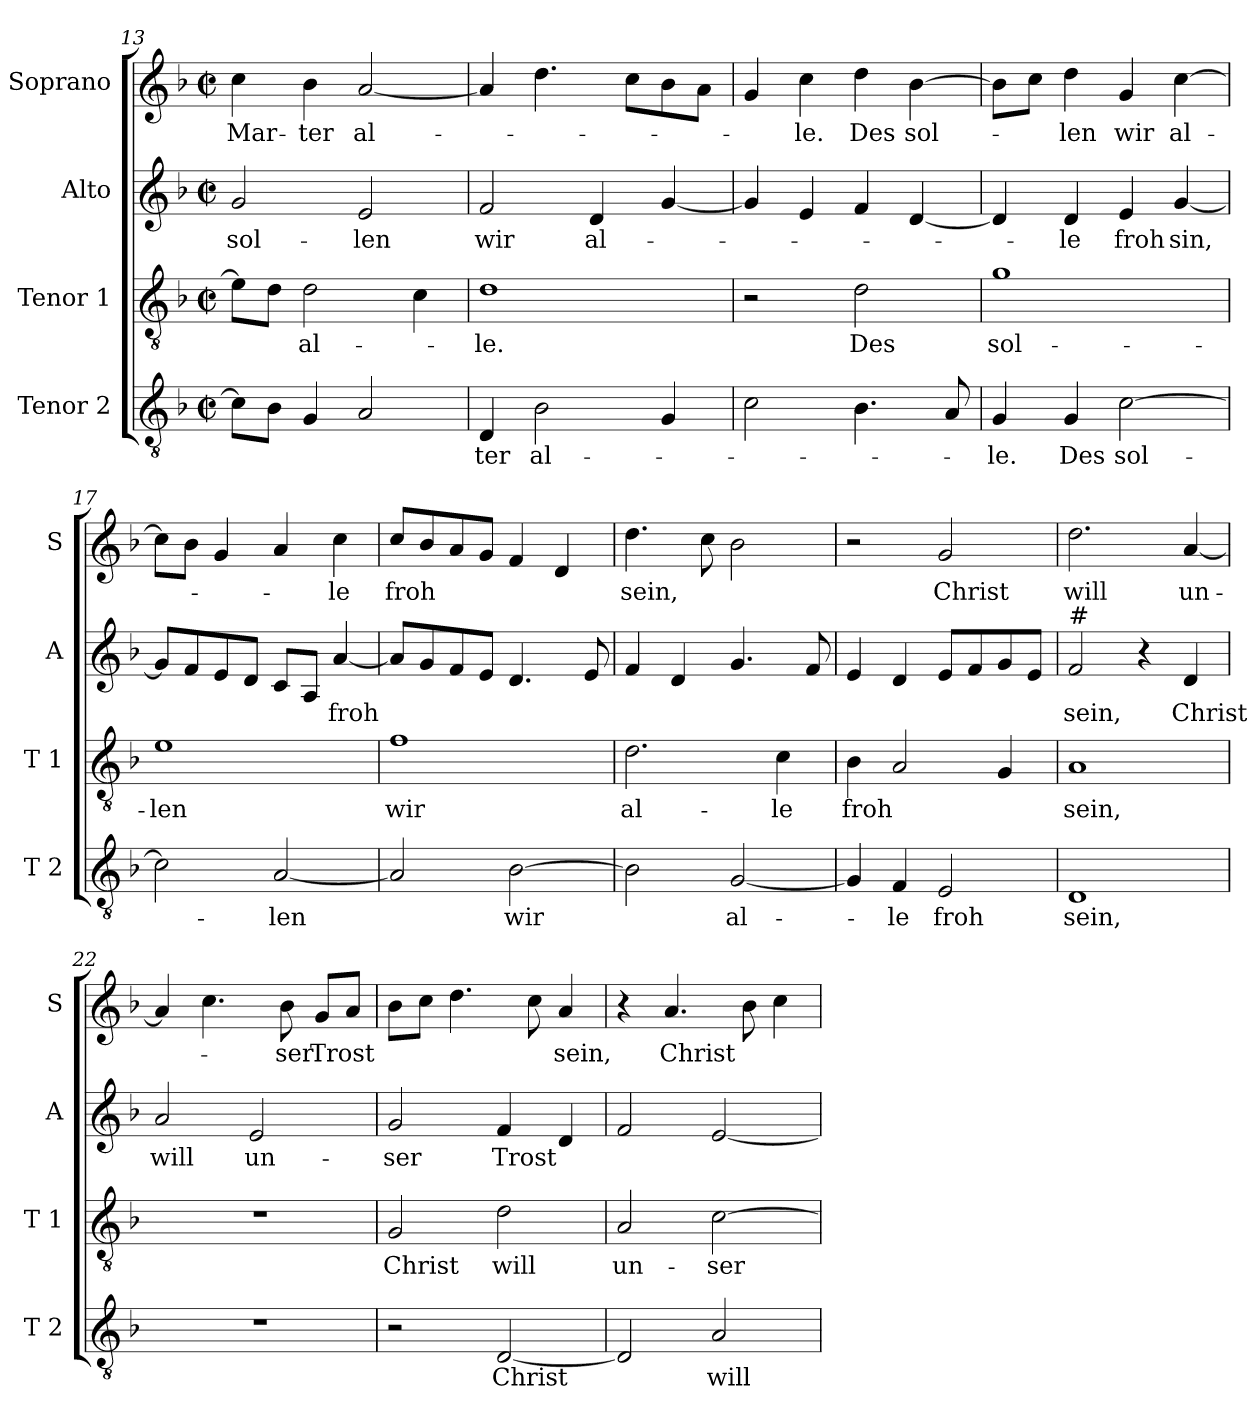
**kern	**text	**kern	**text	**kern	**text	**kern	**text
*part4	*part4	*part3	*part3	*part2	*part2	*part1	*part1
*staff4	*staff4	*staff3	*staff3	*staff2	*staff2	*staff1	*staff1
*I"Tenor 2	*	*I"Tenor 1	*	*I"Alto	*	*I"Soprano	*
*I'T 2	*	*I'T 1	*	*I'A	*	*I'S	*
!!LO:PB:g=z
*clefGv2	*	*clefGv2	*	*clefG2	*	*clefG2	*
*k[b-]	*	*k[b-]	*	*k[b-]	*	*k[b-]	*
*F:	*	*F:	*	*F:	*	*F:	*
*M2/2	*	*M2/2	*	*M2/2	*	*M2/2	*
*met(c|)	*	*met(c|)	*	*met(c|)	*	*met(c|)	*
=13	=13	=13	=13	=13	=13	=13	=13
!	!	!	!	!	!LO:LY:b	!	!LO:LY:b
8c\L]	.	8e\L]	.	2g/	sol-	4cc\	Mar-
8B-\J	.	8d\J	.	.	.	.	.
!	!	!	!LO:LY:b	!	!	!	!LO:LY:b
4G/	.	2d\	al-	.	.	4b-\	-ter
!	!	!	!	!	!LO:LY:b	!	!LO:LY:b
2A/	.	.	.	2e/	-len	[2a/	al-
.	.	4c\	.	.	.	.	.
=14	=14	=14	=14	=14	=14	=14	=14
!	!LO:LY:b	!	!LO:LY:b	!	!LO:LY:b	!	!
4D/	-ter	1d	-le.	2f/	wir	4a/]	.
!	!LO:LY:b	!	!	!	!	!	!
2B-\	al-	.	.	.	.	4.dd\	.
!	!	!	!	!	!LO:LY:b	!	!
.	.	.	.	4d/	al-	.	.
.	.	.	.	.	.	8cc\L	.
4G/	.	.	.	[4g/	.	8b-\	.
.	.	.	.	.	.	8a\J	.
=15	=15	=15	=15	=15	=15	=15	=15
2c\	.	2r	.	4g/]	.	4g/	.
!	!	!	!	!	!	!	!LO:LY:b
.	.	.	.	4e/	.	4cc\	-le.
!	!	!	!LO:LY:b	!	!	!	!LO:LY:b
4.B-\	.	2d\	Des	4f/	.	4dd\	Des
!	!	!	!	!	!	!	!LO:LY:b
.	.	.	.	[4d/	.	[4b-\	sol-
8A/	.	.	.	.	.	.	.
=16	=16	=16	=16	=16	=16	=16	=16
!	!LO:LY:b	!	!LO:LY:b	!	!	!	!
4G/	-le.	1g	sol-	4d/]	.	8b-\L]	.
.	.	.	.	.	.	8cc\J	.
!	!LO:LY:b	!	!	!	!LO:LY:b	!	!LO:LY:b
4G/	Des	.	.	4d/	-le	4dd\	-len
!	!LO:LY:b	!	!	!	!LO:LY:b	!	!LO:LY:b
[2c\	sol-	.	.	4e/	froh	4g/	wir
!	!	!	!	!	!LO:LY:b	!	!LO:LY:b
.	.	.	.	[4g/	sin,	[4cc\	al-
=17	=17	=17	=17	=17	=17	=17	=17
!	!	!	!LO:LY:b	!	!	!	!
2c\]	.	1e	-len	8g/L]	.	8cc\L]	.
.	.	.	.	8f/	.	8b-\J	.
.	.	.	.	8e/	.	4g/	.
.	.	.	.	8d/J	.	.	.
!	!LO:LY:b	!	!	!	!	!	!
[2A/	-len	.	.	8c/L	.	4a/	.
.	.	.	.	8A/J	.	.	.
!	!	!	!	!	!LO:LY:b	!	!LO:LY:b
.	.	.	.	[4a/	froh	4cc\	-le
=18	=18	=18	=18	=18	=18	=18	=18
!	!	!	!LO:LY:b	!	!	!	!LO:LY:b
2A/]	.	1f	wir	8a/L]	.	8cc/L	froh
.	.	.	.	8g/	.	8b-/	.
.	.	.	.	8f/	.	8a/	.
.	.	.	.	8e/J	.	8g/J	.
!	!LO:LY:b	!	!	!	!	!	!
[2B-\	wir	.	.	4.d/	.	4f/	.
.	.	.	.	.	.	4d/	.
.	.	.	.	8e/	.	.	.
!!LO:LB:g=z
=19	=19	=19	=19	=19	=19	=19	=19
!	!	!	!LO:LY:b	!	!	!	!LO:LY:b
2B-\]	.	2.d\	al-	4f/	.	4.dd\	sein,
.	.	.	.	4d/	.	.	.
.	.	.	.	.	.	8cc\	.
!	!LO:LY:b	!	!	!	!	!	!
[2G/	al-	.	.	4.g/	.	2b-\	.
!	!	!	!LO:LY:b	!	!	!	!
.	.	4c\	-le	.	.	.	.
.	.	.	.	8f/	.	.	.
=20	=20	=20	=20	=20	=20	=20	=20
!	!	!	!LO:LY:b	!	!	!	!
4G/]	.	4B-\	froh	4e/	.	2r	.
!	!LO:LY:b	!	!	!	!	!	!
4F/	-le	2A/	.	4d/	.	.	.
!	!LO:LY:b	!	!	!	!	!	!LO:LY:b
2E/	froh	.	.	8e/L	.	2g/	Christ
.	.	.	.	8f/	.	.	.
.	.	4G/	.	8g/	.	.	.
.	.	.	.	8e/J	.	.	.
=21	=21	=21	=21	=21	=21	=21	=21
!	!	!	!	!LO:TX:a:t=#	!	!	!
!	!LO:LY:b	!	!LO:LY:b	!	!LO:LY:b	!	!LO:LY:b
1D	sein,	1A	sein,	2f/	sein,	2.dd\	will
.	.	.	.	4r	.	.	.
!	!	!	!	!	!LO:LY:b	!	!LO:LY:b
.	.	.	.	4d/	Christ	[4a/	un-
=22	=22	=22	=22	=22	=22	=22	=22
!	!	!	!	!	!LO:LY:b	!	!
1r	.	1r	.	2a/	will	4a/]	.
.	.	.	.	.	.	4.cc\	.
!	!	!	!	!	!LO:LY:b	!	!
.	.	.	.	2e/	un-	.	.
!	!	!	!	!	!	!	!LO:LY:b
.	.	.	.	.	.	8b-\	-ser
!	!	!	!	!	!	!	!LO:LY:b
.	.	.	.	.	.	8g/L	Trost
.	.	.	.	.	.	8a/J	.
=23	=23	=23	=23	=23	=23	=23	=23
!	!	!	!LO:LY:b	!	!LO:LY:b	!	!
2r	.	2G/	Christ	2g/	-ser	8b-\L	.
.	.	.	.	.	.	8cc\J	.
.	.	.	.	.	.	4.dd\	.
!	!LO:LY:b	!	!LO:LY:b	!	!LO:LY:b	!	!
[2D/	Christ	2d\	will	4f/	Trost	.	.
.	.	.	.	.	.	8cc\	.
!	!	!	!	!	!	!	!LO:LY:b
.	.	.	.	4d/	.	4a/	sein,
=24	=24	=24	=24	=24	=24	=24	=24
!	!	!	!LO:LY:b	!	!	!	!
2D/]	.	2A/	un-	2f/	.	4r	.
!	!	!	!	!	!	!	!LO:LY:b
.	.	.	.	.	.	4.a/	Christ
!	!LO:LY:b	!	!LO:LY:b	!	!	!	!
2A/	will	[2c\	-ser	[2e/	.	.	.
.	.	.	.	.	.	8b-\	.
.	.	.	.	.	.	4cc\	.
=	=	=	=	=	=	=	=
*-	*-	*-	*-	*-	*-	*-	*-
